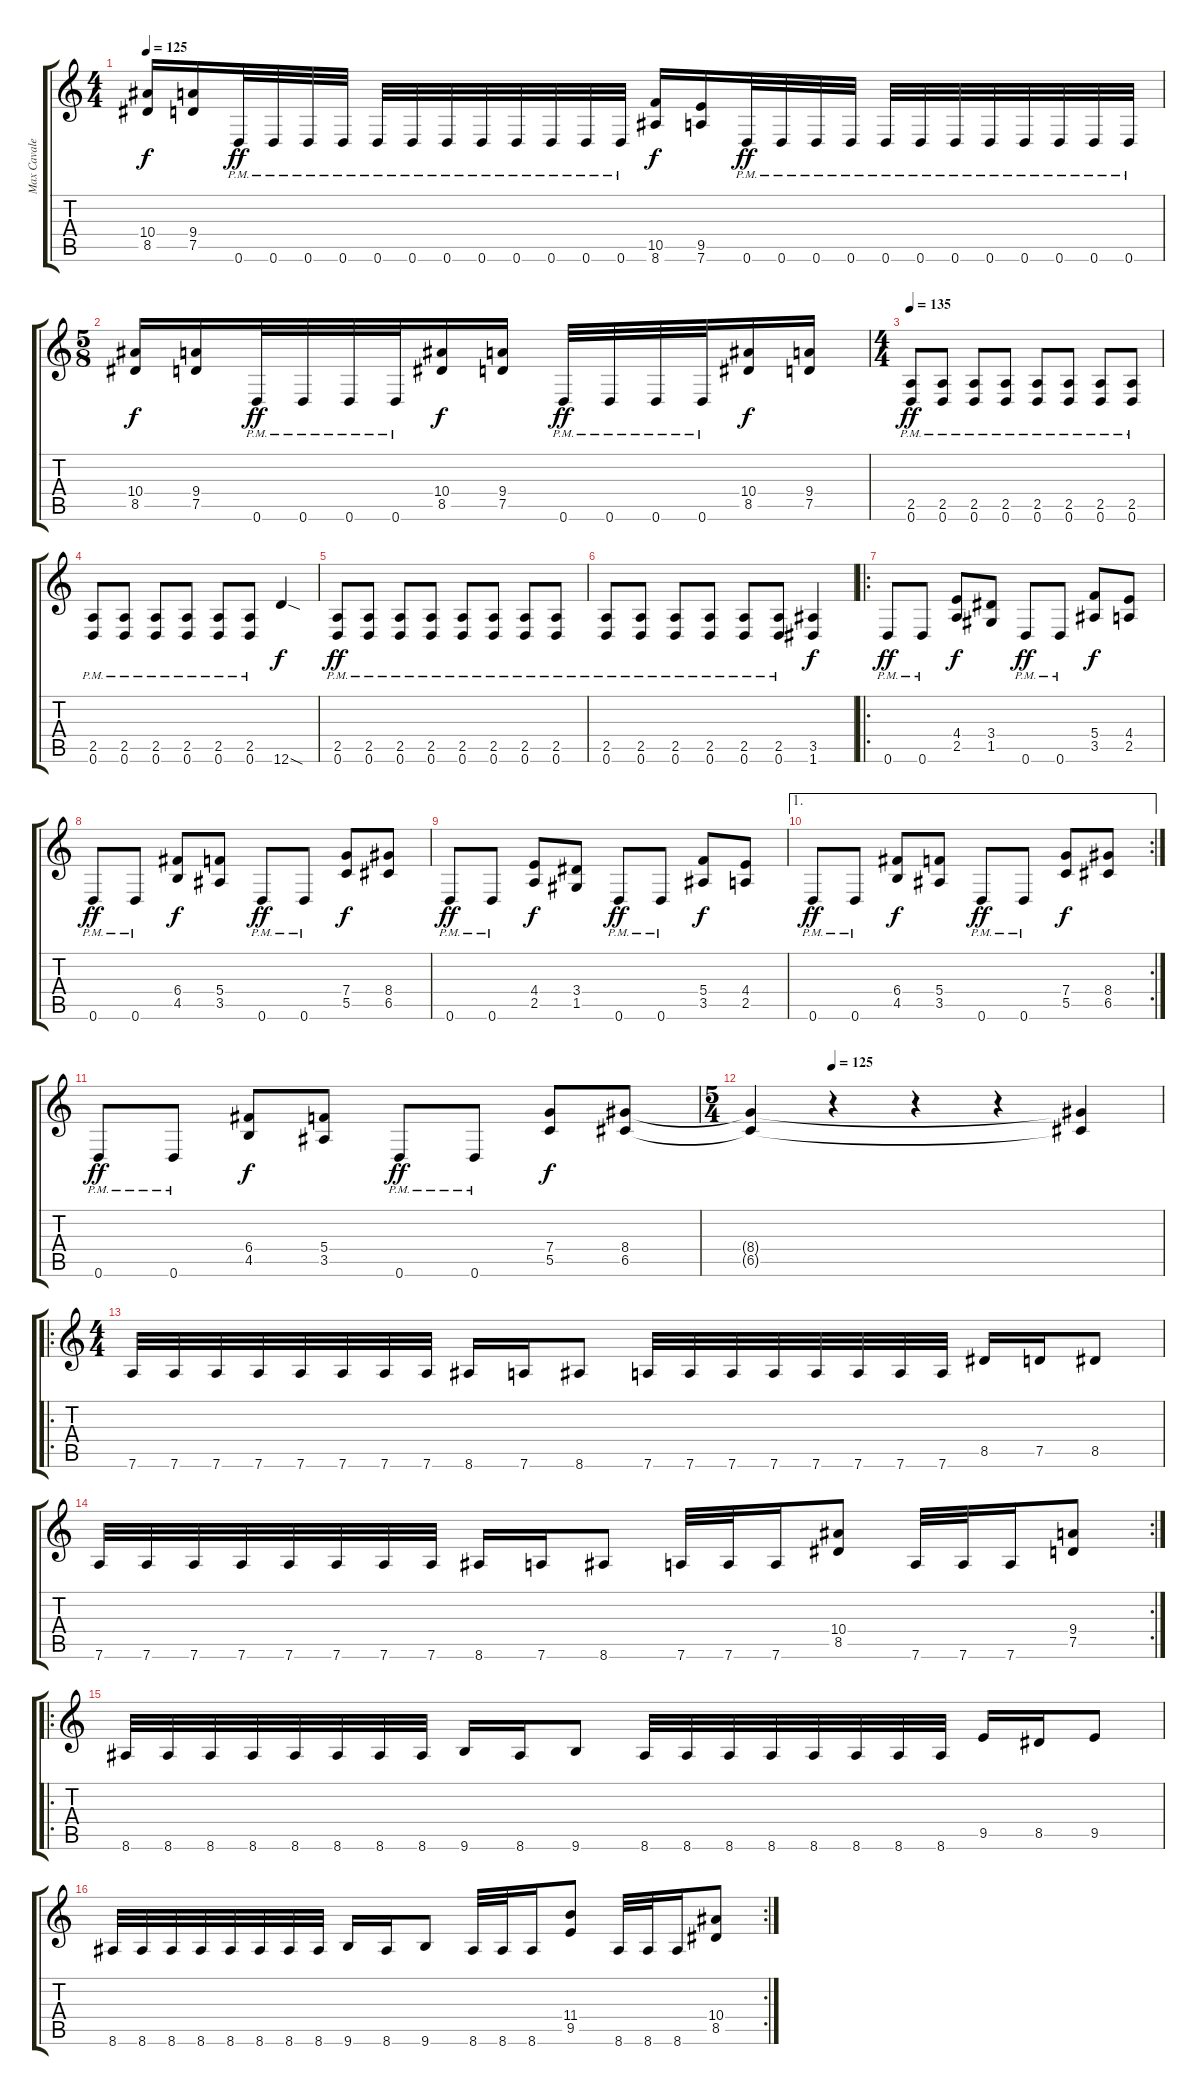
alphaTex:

\track ("Max Cavalera" "Max Cavale") {instrument distortionguitar}
\staff {score tabs}
\tuning (D4 A3 F3 C3 G2 D2) {hide}
\ts (4 4)
\tempo 125
\clef g2
\ks c
(10.4 8.5).16{dy f} (9.4 7.5).16 0.6{pm}.32{dy ff} 0.6{pm}.32 0.6{pm}.32 0.6{pm}.32 0.6{pm}.32 0.6{pm}.32 0.6{pm}.32 0.6{pm}.32 0.6{pm}.32 0.6{pm}.32 0.6{pm}.32 0.6{pm}.32 (10.5 8.6).16{dy f} (9.5 7.6).16 0.6{pm}.32{dy ff} 0.6{pm}.32 0.6{pm}.32 0.6{pm}.32 0.6{pm}.32 0.6{pm}.32 0.6{pm}.32 0.6{pm}.32 0.6{pm}.32 0.6{pm}.32 0.6{pm}.32 0.6{pm}.32 |
\ts (5 8)
(10.4 8.5).16{dy f} (9.4 7.5).16 0.6{pm}.32{dy ff} 0.6{pm}.32 0.6{pm}.32 0.6{pm}.32 (10.4 8.5).16{dy f} (9.4 7.5).16 0.6{pm}.32{dy ff} 0.6{pm}.32 0.6{pm}.32 0.6{pm}.32 (10.4 8.5).16{dy f} (9.4 7.5).16 |
\ts (4 4)
\tempo 135
(2.5{pm} 0.6{pm}).8{dy ff} (2.5{pm} 0.6{pm}).8 (2.5{pm} 0.6{pm}).8 (2.5{pm} 0.6{pm}).8 (2.5{pm} 0.6{pm}).8 (2.5{pm} 0.6{pm}).8 (2.5{pm} 0.6{pm}).8 (2.5{pm} 0.6{pm}).8 |
(2.5{pm} 0.6{pm}).8 (2.5{pm} 0.6{pm}).8 (2.5{pm} 0.6{pm}).8 (2.5{pm} 0.6{pm}).8 (2.5{pm} 0.6{pm}).8 (2.5{pm} 0.6{pm}).8 12.6{sod}.4{dy f} |
(2.5{pm} 0.6{pm}).8{dy ff} (2.5{pm} 0.6{pm}).8 (2.5{pm} 0.6{pm}).8 (2.5{pm} 0.6{pm}).8 (2.5{pm} 0.6{pm}).8 (2.5{pm} 0.6{pm}).8 (2.5{pm} 0.6{pm}).8 (2.5{pm} 0.6{pm}).8 |
(2.5{pm} 0.6{pm}).8 (2.5{pm} 0.6{pm}).8 (2.5{pm} 0.6{pm}).8 (2.5{pm} 0.6{pm}).8 (2.5{pm} 0.6{pm}).8 (2.5{pm} 0.6{pm}).8 (3.5 1.6).4{dy f} |
\ro
0.6{pm}.8{dy ff} 0.6{pm}.8 (4.4 2.5).8{dy f} (3.4 1.5).8 0.6{pm}.8{dy ff} 0.6{pm}.8 (5.4 3.5).8{dy f} (4.4 2.5).8 |
0.6{pm}.8{dy ff} 0.6{pm}.8 (6.4 4.5).8{dy f} (5.4 3.5).8 0.6{pm}.8{dy ff} 0.6{pm}.8 (7.4 5.5).8{dy f} (8.4 6.5).8 |
0.6{pm}.8{dy ff} 0.6{pm}.8 (4.4 2.5).8{dy f} (3.4 1.5).8 0.6{pm}.8{dy ff} 0.6{pm}.8 (5.4 3.5).8{dy f} (4.4 2.5).8 |
\ae 1
\rc 2
0.6{pm}.8{dy ff} 0.6{pm}.8 (6.4 4.5).8{dy f} (5.4 3.5).8 0.6{pm}.8{dy ff} 0.6{pm}.8 (7.4 5.5).8{dy f} (8.4 6.5).8 |
0.6{pm}.8{dy ff} 0.6{pm}.8 (6.4 4.5).8{dy f} (5.4 3.5).8 0.6{pm}.8{dy ff} 0.6{pm}.8 (7.4 5.5).8{dy f} (8.4 6.5).8 |
\ts (5 4)
\tempo (125 0.2)
(8.4{t} 6.5{t}).4 r.4 r.4 r.4 (8.4{t} 6.5{t}).4 |
\ro
\ts (4 4)
7.6.32 7.6.32 7.6.32 7.6.32 7.6.32 7.6.32 7.6.32 7.6.32 8.6.16 7.6.16 8.6.8 7.6.32 7.6.32 7.6.32 7.6.32 7.6.32 7.6.32 7.6.32 7.6.32 8.5.16 7.5.16 8.5.8 |
\rc 2
7.6.32 7.6.32 7.6.32 7.6.32 7.6.32 7.6.32 7.6.32 7.6.32 8.6.16 7.6.16 8.6.8 7.6.32 7.6.32 7.6.16 (10.4 8.5).8 7.6.32 7.6.32 7.6.16 (9.4 7.5).8 |
\ro
8.6.32 8.6.32 8.6.32 8.6.32 8.6.32 8.6.32 8.6.32 8.6.32 9.6.16 8.6.16 9.6.8 8.6.32 8.6.32 8.6.32 8.6.32 8.6.32 8.6.32 8.6.32 8.6.32 9.5.16 8.5.16 9.5.8 |
\rc 2
8.6.32 8.6.32 8.6.32 8.6.32 8.6.32 8.6.32 8.6.32 8.6.32 9.6.16 8.6.16 9.6.8 8.6.32 8.6.32 8.6.16 (11.4 9.5).8 8.6.32 8.6.32 8.6.16 (10.4 8.5).8
